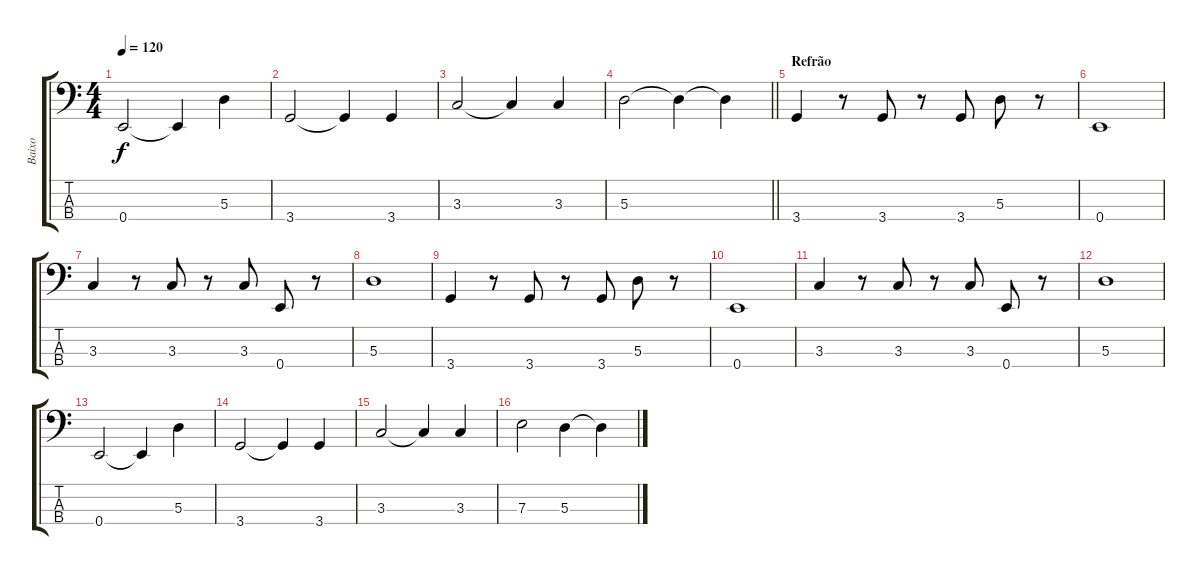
\track ("Baixo" "Baixo") {instrument electricbassfinger}
\staff {score tabs}
\tuning (G2 D2 A1 E1) {hide}
\ts (4 4)
\tempo 120
\clef f4
\ks c
0.4.2{dy f} 0.4{t}.4 5.3.4 |
3.4.2 3.4{t}.4 3.4.4 |
3.3.2 3.3{t}.4 3.3.4 |
\barLineRight lightlight
5.3.2 5.3{t}.4 5.3{t}.4 |
\section ("" "Refrão")
3.4.4 r.8 3.4.8 r.8 3.4.8 5.3.8 r.8 |
0.4.1 |
3.3.4 r.8 3.3.8 r.8 3.3.8 0.4.8 r.8 |
5.3.1 |
3.4.4 r.8 3.4.8 r.8 3.4.8 5.3.8 r.8 |
0.4.1 |
3.3.4 r.8 3.3.8 r.8 3.3.8 0.4.8 r.8 |
5.3.1 |
0.4.2 0.4{t}.4 5.3.4 |
3.4.2 3.4{t}.4 3.4.4 |
3.3.2 3.3{t}.4 3.3.4 |
7.3.2 5.3.4 5.3{t}.4
